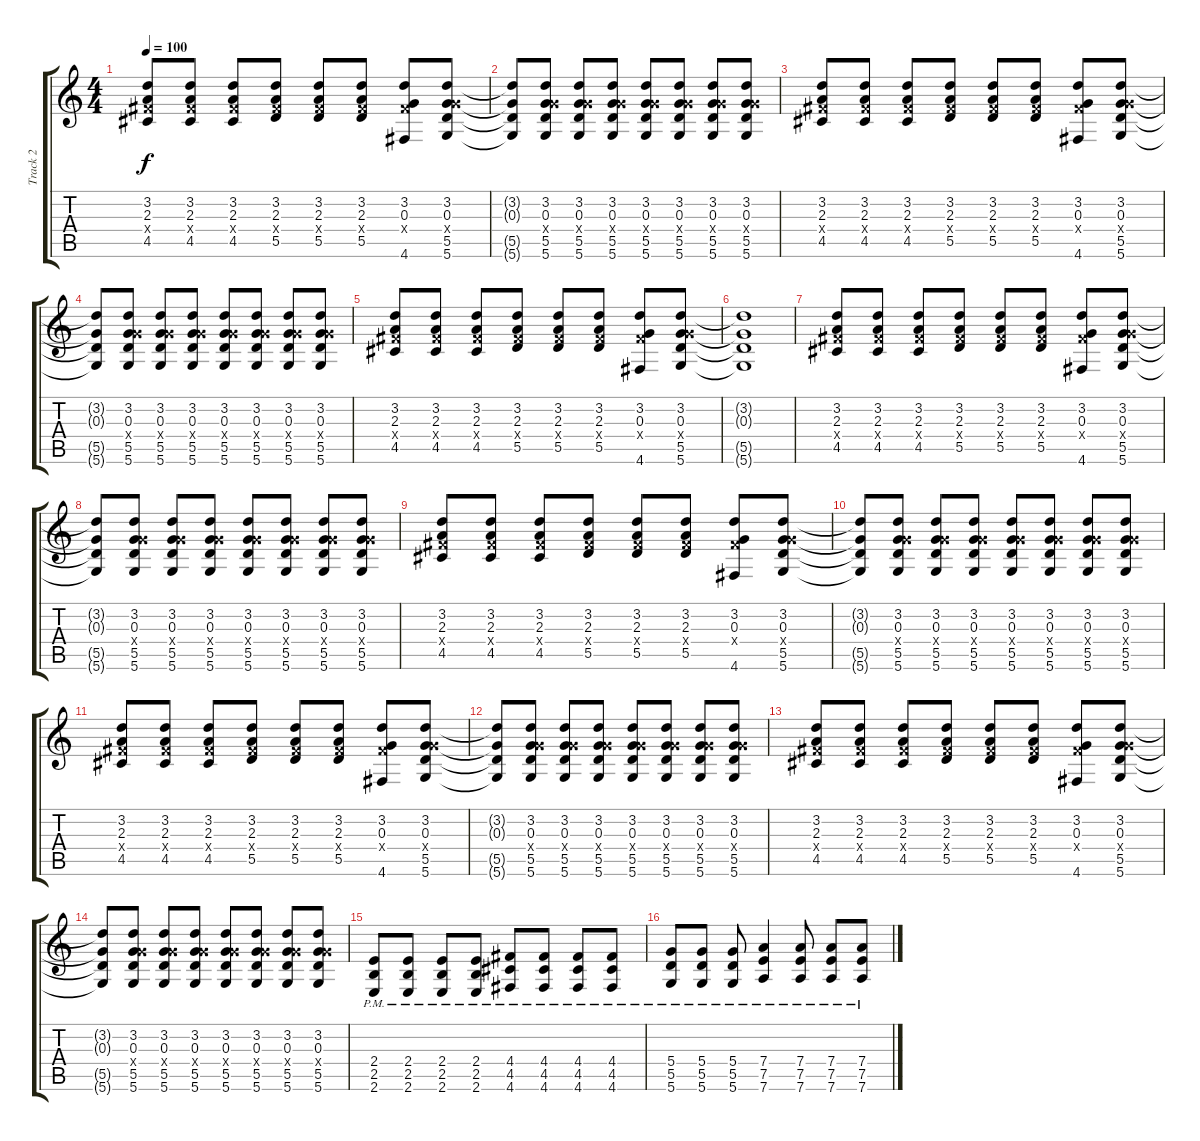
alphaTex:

\track ("Track 2" "Track 2") {instrument overdrivenguitar}
\staff {score tabs}
\tuning (E4 B3 G3 D3 A2 D2) {hide}
\ts (4 4)
\tempo 100
\clef g2
\ks c
(3.2 2.3 4.4{x} 4.5).8{dy f} (3.2 2.3 4.4{x} 4.5).8 (3.2 2.3 4.4{x} 4.5).8 (3.2 2.3 4.4{x} 5.5).8 (3.2 2.3 4.4{x} 5.5).8 (3.2 2.3 4.4{x} 5.5).8 (3.2 0.3 4.4{x} 4.6).8 (3.2 0.3 5.4{x} 5.5 5.6).8 |
(3.2{t} 0.3{t} 5.5{t} 5.6{t}).8 (3.2 0.3 5.4{x} 5.5 5.6).8 (3.2 0.3 5.4{x} 5.5 5.6).8 (3.2 0.3 5.4{x} 5.5 5.6).8 (3.2 0.3 5.4{x} 5.5 5.6).8 (3.2 0.3 5.4{x} 5.5 5.6).8 (3.2 0.3 5.4{x} 5.5 5.6).8 (3.2 0.3 5.4{x} 5.5 5.6).8 |
(3.2 2.3 4.4{x} 4.5).8 (3.2 2.3 4.4{x} 4.5).8 (3.2 2.3 4.4{x} 4.5).8 (3.2 2.3 4.4{x} 5.5).8 (3.2 2.3 4.4{x} 5.5).8 (3.2 2.3 4.4{x} 5.5).8 (3.2 0.3 4.4{x} 4.6).8 (3.2 0.3 5.4{x} 5.5 5.6).8 |
(3.2{t} 0.3{t} 5.5{t} 5.6{t}).8 (3.2 0.3 5.4{x} 5.5 5.6).8 (3.2 0.3 5.4{x} 5.5 5.6).8 (3.2 0.3 5.4{x} 5.5 5.6).8 (3.2 0.3 5.4{x} 5.5 5.6).8 (3.2 0.3 5.4{x} 5.5 5.6).8 (3.2 0.3 5.4{x} 5.5 5.6).8 (3.2 0.3 5.4{x} 5.5 5.6).8 |
(3.2 2.3 4.4{x} 4.5).8 (3.2 2.3 4.4{x} 4.5).8 (3.2 2.3 4.4{x} 4.5).8 (3.2 2.3 4.4{x} 5.5).8 (3.2 2.3 4.4{x} 5.5).8 (3.2 2.3 4.4{x} 5.5).8 (3.2 0.3 4.4{x} 4.6).8 (3.2 0.3 5.4{x} 5.5 5.6).8 |
(3.2{t} 0.3{t} 5.5{t} 5.6{t}).1 |
(3.2 2.3 4.4{x} 4.5).8{instrument overdrivenguitar} (3.2 2.3 4.4{x} 4.5).8 (3.2 2.3 4.4{x} 4.5).8 (3.2 2.3 4.4{x} 5.5).8 (3.2 2.3 4.4{x} 5.5).8 (3.2 2.3 4.4{x} 5.5).8 (3.2 0.3 4.4{x} 4.6).8 (3.2 0.3 5.4{x} 5.5 5.6).8 |
(3.2{t} 0.3{t} 5.5{t} 5.6{t}).8 (3.2 0.3 5.4{x} 5.5 5.6).8 (3.2 0.3 5.4{x} 5.5 5.6).8 (3.2 0.3 5.4{x} 5.5 5.6).8 (3.2 0.3 5.4{x} 5.5 5.6).8 (3.2 0.3 5.4{x} 5.5 5.6).8 (3.2 0.3 5.4{x} 5.5 5.6).8 (3.2 0.3 5.4{x} 5.5 5.6).8 |
(3.2 2.3 4.4{x} 4.5).8 (3.2 2.3 4.4{x} 4.5).8 (3.2 2.3 4.4{x} 4.5).8 (3.2 2.3 4.4{x} 5.5).8 (3.2 2.3 4.4{x} 5.5).8 (3.2 2.3 4.4{x} 5.5).8 (3.2 0.3 4.4{x} 4.6).8 (3.2 0.3 5.4{x} 5.5 5.6).8 |
(3.2{t} 0.3{t} 5.5{t} 5.6{t}).8 (3.2 0.3 5.4{x} 5.5 5.6).8 (3.2 0.3 5.4{x} 5.5 5.6).8 (3.2 0.3 5.4{x} 5.5 5.6).8 (3.2 0.3 5.4{x} 5.5 5.6).8 (3.2 0.3 5.4{x} 5.5 5.6).8 (3.2 0.3 5.4{x} 5.5 5.6).8 (3.2 0.3 5.4{x} 5.5 5.6).8 |
(3.2 2.3 4.4{x} 4.5).8 (3.2 2.3 4.4{x} 4.5).8 (3.2 2.3 4.4{x} 4.5).8 (3.2 2.3 4.4{x} 5.5).8 (3.2 2.3 4.4{x} 5.5).8 (3.2 2.3 4.4{x} 5.5).8 (3.2 0.3 4.4{x} 4.6).8 (3.2 0.3 5.4{x} 5.5 5.6).8 |
(3.2{t} 0.3{t} 5.5{t} 5.6{t}).8 (3.2 0.3 5.4{x} 5.5 5.6).8 (3.2 0.3 5.4{x} 5.5 5.6).8 (3.2 0.3 5.4{x} 5.5 5.6).8 (3.2 0.3 5.4{x} 5.5 5.6).8 (3.2 0.3 5.4{x} 5.5 5.6).8 (3.2 0.3 5.4{x} 5.5 5.6).8 (3.2 0.3 5.4{x} 5.5 5.6).8 |
(3.2 2.3 4.4{x} 4.5).8 (3.2 2.3 4.4{x} 4.5).8 (3.2 2.3 4.4{x} 4.5).8 (3.2 2.3 4.4{x} 5.5).8 (3.2 2.3 4.4{x} 5.5).8 (3.2 2.3 4.4{x} 5.5).8 (3.2 0.3 4.4{x} 4.6).8 (3.2 0.3 5.4{x} 5.5 5.6).8 |
(3.2{t} 0.3{t} 5.5{t} 5.6{t}).8 (3.2 0.3 5.4{x} 5.5 5.6).8 (3.2 0.3 5.4{x} 5.5 5.6).8 (3.2 0.3 5.4{x} 5.5 5.6).8 (3.2 0.3 5.4{x} 5.5 5.6).8 (3.2 0.3 5.4{x} 5.5 5.6).8 (3.2 0.3 5.4{x} 5.5 5.6).8 (3.2 0.3 5.4{x} 5.5 5.6).8 |
(2.4{pm} 2.5{pm} 2.6{pm}).8{instrument overdrivenguitar} (2.4{pm} 2.5{pm} 2.6{pm}).8 (2.4{pm} 2.5{pm} 2.6{pm}).8 (2.4{pm} 2.5{pm} 2.6{pm}).8 (4.4{pm} 4.5{pm} 4.6{pm}).8 (4.4{pm} 4.5{pm} 4.6{pm}).8 (4.4{pm} 4.5{pm} 4.6{pm}).8 (4.4{pm} 4.5{pm} 4.6{pm}).8 |
(5.4{pm} 5.5{pm} 5.6{pm}).8 (5.4{pm} 5.5{pm} 5.6{pm}).8 (5.4{pm} 5.5{pm} 5.6{pm}).8 (7.4{pm} 7.5{pm} 7.6{pm}).4 (7.4{pm} 7.5{pm} 7.6{pm}).8 (7.4{pm} 7.5{pm} 7.6{pm}).8 (7.4{pm} 7.5{pm} 7.6{pm}).8
